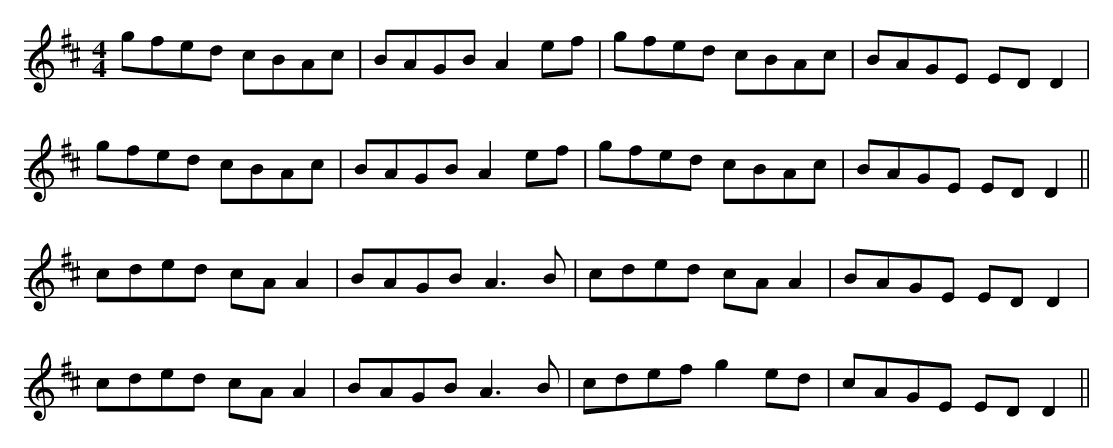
X:1
M:4/4
K:D
gfed cBAc|BAGB A2ef|gfed cBAc|BAGE EDD2|
gfed cBAc|BAGB A2ef|gfed cBAc|BAGE EDD2||
cded cA A2|BAGB A3B|cded cA A2|BAGE EDD2|
cded cA A2|BAGB A3B|cdef g2ed|cAGE EDD2||
